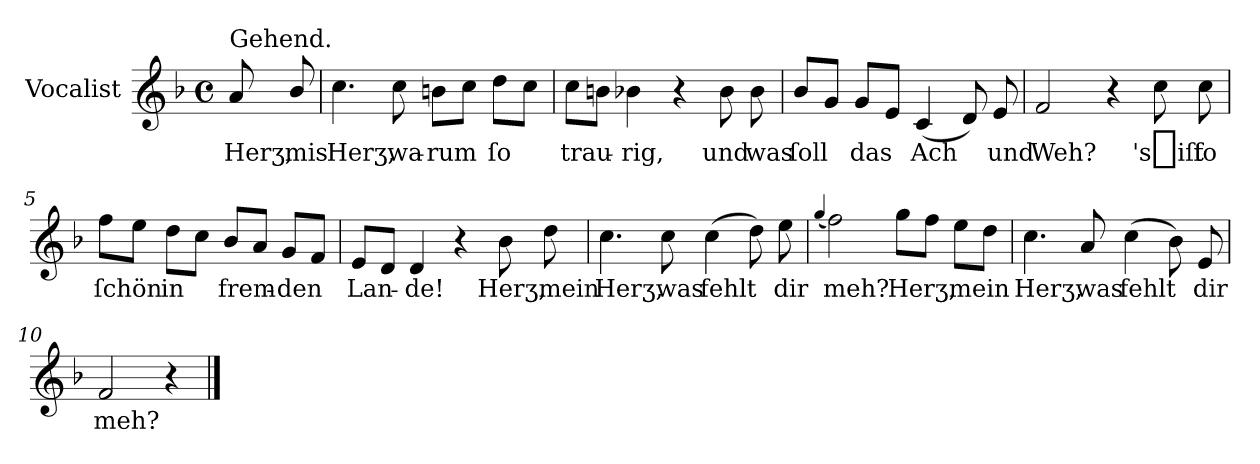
**kern	**text
*part1	*part1
*staff1	*staff1
*I"Vocalist	*
*clefG2	*
*k[b-]	*
*F:	*
*M4/4	*
*met(c)	*
=	=
!LO:TX:a:t=Gehend.	!
8a	Herʒ,
8b-/	mis
=1	=1
4.cc	Herʒ,
8cc	wa-
8bnL	-rum
8ccJ	.
8ddL	ſo
8ccJ	.
=2	=2
8ccL	trau-
8bnJ	.
4b-X	-rig,
4r	.
8b-	und
8b-	was
=3	=3
8b-L	ſoll
8gJ	.
8gL	das
8eJ	.
(4c	Ach
8d)	.
8e	und
=4	=4
2f	Weh?
4r	.
8cc	's_iſt
8cc	ſo
=5	=5
8ffL	ſchön
8eeJ	.
8ddL	in
8ccJ	.
8b-L	frem-
8aJ	.
8gL	-den
8fJ	.
=6	=6
8eL	Lan-
8dJ	.
4d	-de!
4r	.
8b-	Herʒ,
8dd	mein
=7	=7
4.cc	Herʒ,
8cc	was
(4cc	fehlt
8dd)	.
8ee	dir
=8	=8
(4qqgg	.
2ff)	meh?
8ggL	Herʒ,
8ffJ	.
8eeL	mein
8ddJ	.
=9	=9
4.cc	Herʒ,
8a	was
(4cc	fehlt
8b-)	.
8e	dir
=10	=10
2f	meh?
4r	.
==	==
*-	*-
